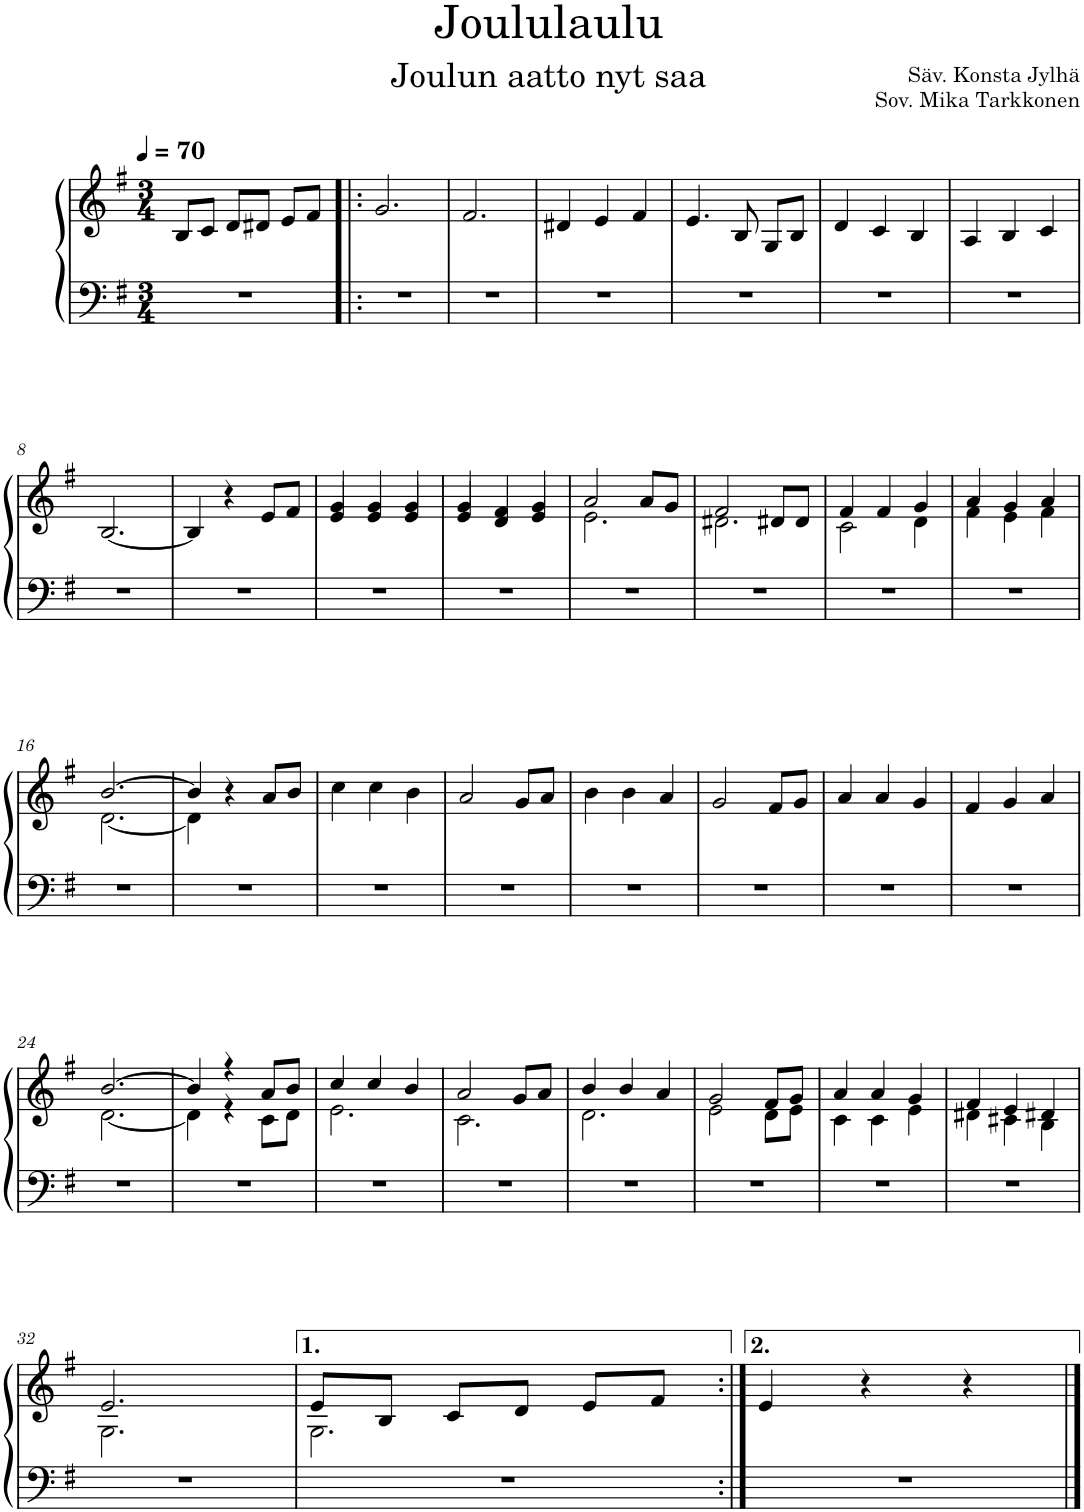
**kern	**kern
*part1	*part1
*staff2	*staff1
*I"Harmonikka	*
*clefF4	*clefG2
*k[f#]	*k[f#]
*M3/4	*M3/4
*MM70	*MM70
=1	=1
2.r	8B/L
.	8c/J
.	8d/L
.	8d#X/J
.	8e/L
.	8f#/J
=2!|:	=2!|:
2.r	2.g/
=3	=3
2.r	2.f#/
=4	=4
2.r	4d#X/
.	4e/
.	4f#/
=5	=5
2.r	4.e/
.	8B/
.	8G/L
.	8B/J
=6	=6
2.r	4d/
.	4c/
.	4B/
=7	=7
2.r	4A/
.	4B/
.	4c/
!!LO:LB:g=z
=8	=8
2.r	[2.B/
=9	=9
2.r	4B/]
.	4r
.	8e/L
.	8f#/J
=10	=10
*	*^
2.r	4g/	4e/
.	4g/	4e/
.	4g/	4e/
=11	=11	=11
2.r	4g/	4e/
.	4f#/	4d/
.	4g/	4e/
=12	=12	=12
2.r	2a/	2.e\
.	8a/L	.
.	8g/J	.
=13	=13	=13
2.r	2f#/	2.d#X\
.	8d#X/L	.
.	8d#/J	.
=14	=14	=14
2.r	4f#/	2c\
.	4f#/	.
.	4g/	4d\
=15	=15	=15
2.r	4a/	4f#\
.	4g/	4e\
.	4a/	4f#\
!!LO:LB:g=z	!!
=16	=16	=16
2.r	[2.b/	[2.d\
=17	=17	=17
2.r	4b/]	4d\]
.	4r	2ryy
.	8a/L	.
.	8b/J	.
*	*v	*v
=18	=18
2.r	4cc\
.	4cc\
.	4b\
=19	=19
2.r	2a/
.	8g/L
.	8a/J
=20	=20
2.r	4b\
.	4b\
.	4a/
=21	=21
2.r	2g/
.	8f#/L
.	8g/J
=22	=22
2.r	4a/
.	4a/
.	4g/
=23	=23
2.r	4f#/
.	4g/
.	4a/
!!LO:LB:g=z
=24	=24
*	*^
2.r	[2.b/	[2.d\
=25	=25	=25
2.r	4b/]	4d\]
.	4r	4r
.	8a/L	8c\L
.	8b/J	8d\J
=26	=26	=26
2.r	4cc/	2.e\
.	4cc/	.
.	4b/	.
=27	=27	=27
2.r	2a/	2.c\
.	8g/L	.
.	8a/J	.
=28	=28	=28
2.r	4b/	2.d\
.	4b/	.
.	4a/	.
=29	=29	=29
2.r	2g/	2e\
.	8f#/L	8d\L
.	8g/J	8e\J
=30	=30	=30
2.r	4a/	4c\
.	4a/	4c\
.	4g/	4e\
=31	=31	=31
2.r	4f#/	4d#X\
.	4e/	4c#X\
.	4d#X/	4B\
!!LO:LB:g=z	!!
=32	=32	=32
2.r	2.e/	2.G\
=33	=33	=33
2.r	8e/L	2.G\
.	8B/J	.
.	8c/L	.
.	8d/J	.
.	8e/L	.
.	8f#/J	.
*	*v	*v
=34:|!	=34:|!
2.r	4e/
.	4r
.	4r
==	==
*-	*-
